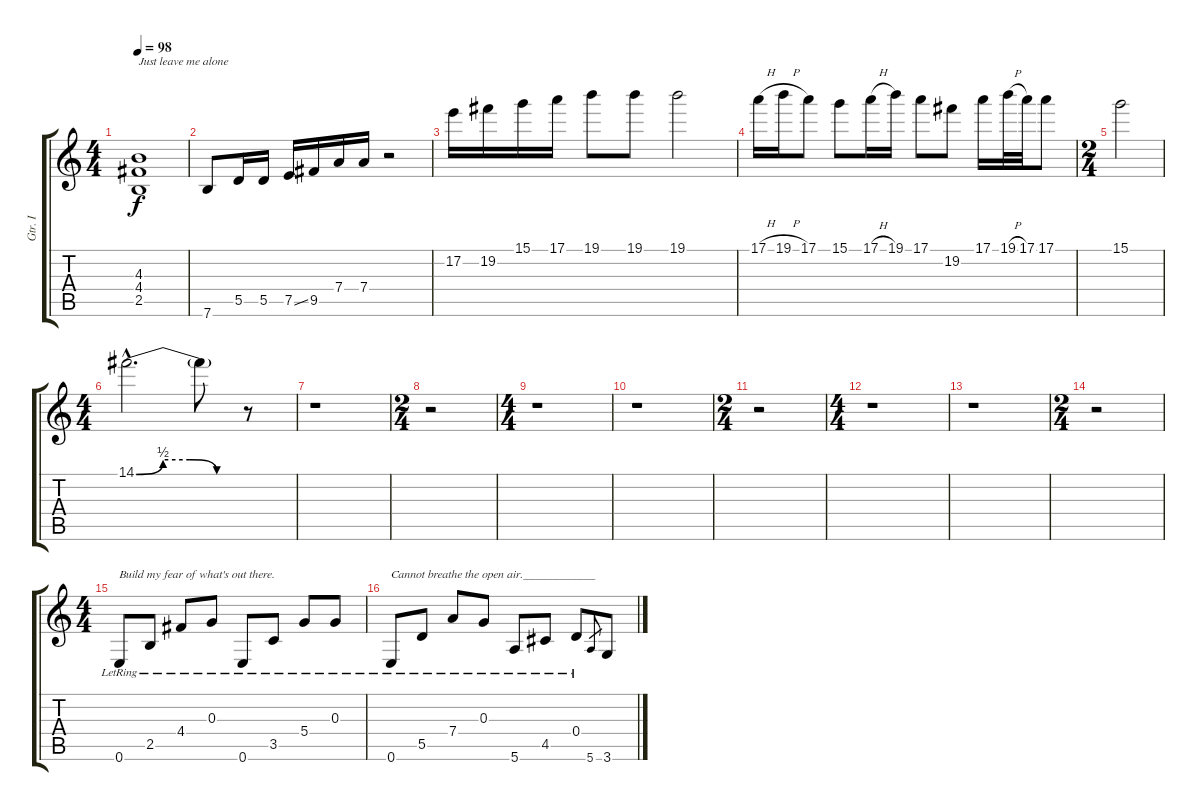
\track ("Gtr. I" "Gtr. I") {instrument distortionguitar}
\staff {score tabs}
\tuning (E4 B3 G3 D3 A2 E2) {hide}
\ts (4 4)
\tempo 98
\clef g2
\ks c
(4.3 4.4 2.5).1{txt "Just leave me alone" dy f} |
7.6.8{instrument distortionguitar} 5.5.16 5.5.16 7.5{ss}.16 9.5.16 7.4.16 7.4.16 r.2 |
17.2.16{instrument distortionguitar} 19.2.16 15.1.16 17.1.16 19.1.8 19.1.8 19.1.2 |
17.1{h}.16{instrument distortionguitar} 19.1{h}.16 17.1.8 15.1.8 17.1{h}.16 19.1.16 17.1.8 19.2.8 17.1.16 19.1{h}.32 17.1.32 17.1.8 |
\ts (2 4)
15.1.2 |
\ts (4 4)
14.1{be (custom 0 0 15 2 30 2 45 0 60 0) hac}.2{d} 14.1{t}.8 r.8 |
r.1 |
\ts (2 4)
r.2 |
\ts (4 4)
r.1 |
r.1 |
\ts (2 4)
r.2 |
\ts (4 4)
r.1 |
r.1 |
\ts (2 4)
r.2 |
\ts (4 4)
0.6{lr}.8{txt "Build my fear of what's out there." instrument electricguitarclean} 2.5{lr}.8 4.4{lr}.8 0.3{lr}.8 0.6{lr}.8 3.5{lr}.8 5.4{lr}.8 0.3{lr}.8 |
0.6{lr}.8{txt "Cannot breathe the open air.____________" instrument electricguitarclean} 5.5{lr}.8 7.4{lr}.8 0.3{lr}.8 5.6{lr}.8 4.5{lr}.8 0.4{lr}.8 5.6.8{gr} 3.6.8
